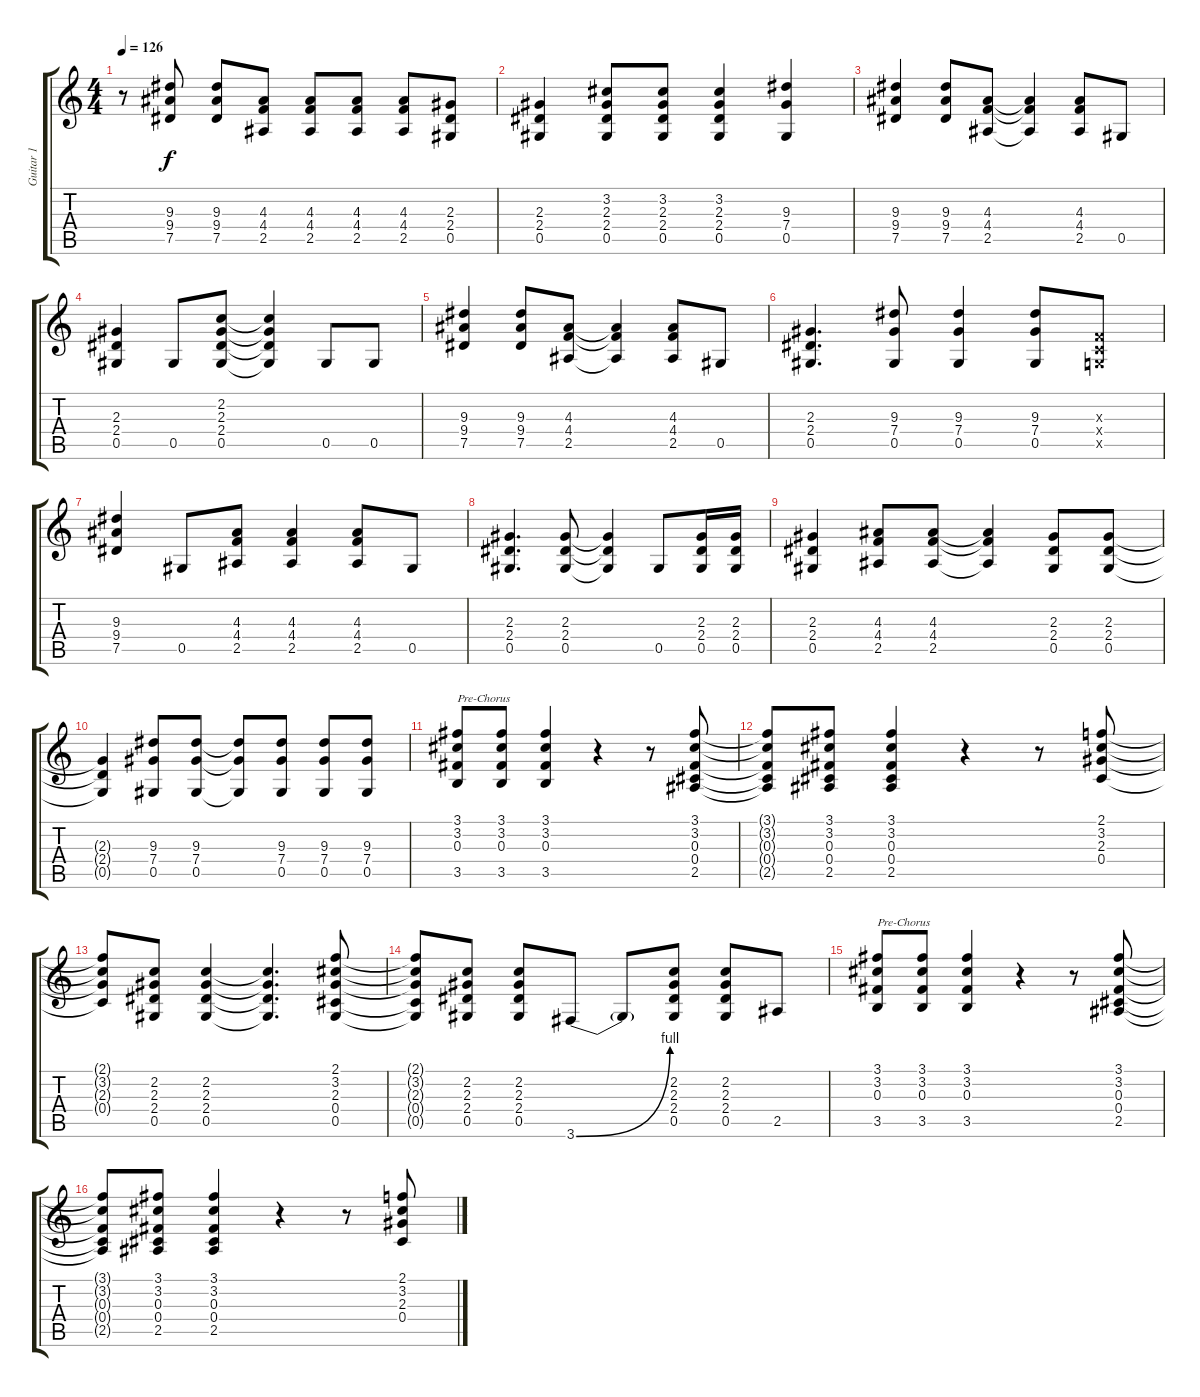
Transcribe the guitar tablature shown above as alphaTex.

\track ("Guitar 1" "Guitar 1") {instrument distortionguitar}
\staff {score tabs}
\tuning (Eb4 Bb3 Gb3 Db3 Ab2 Eb2) {hide}
\ts (4 4)
\tempo 126
\clef g2
\ks c
r.8{dy f} (9.3 9.4 7.5).8 (9.3 9.4 7.5).8 (4.3 4.4 2.5).8 (4.3 4.4 2.5).8 (4.3 4.4 2.5).8 (4.3 4.4 2.5).8 (2.3 2.4 0.5).8 |
(2.3 2.4 0.5).4 (3.2 2.3 2.4 0.5).8 (3.2 2.3 2.4 0.5).8 (3.2 2.3 2.4 0.5).4 (9.3 7.4 0.5).4 |
(9.3 9.4 7.5).4 (9.3 9.4 7.5).8 (4.3 4.4 2.5).8 (4.3{t} 4.4{t} 2.5{t}).4 (4.3 4.4 2.5).8 0.5.8 |
(2.3 2.4 0.5).4 0.5.8 (2.2 2.3 2.4 0.5).8 (2.2{t} 2.3{t} 2.4{t} 0.5{t}).4 0.5.8 0.5.8 |
(9.3 9.4 7.5).4 (9.3 9.4 7.5).8 (4.3 4.4 2.5).8 (4.3{t} 4.4{t} 2.5{t}).4 (4.3 4.4 2.5).8 0.5.8 |
(2.3 2.4 0.5).4{d} (9.3 7.4 0.5).8 (9.3 7.4 0.5).4 (9.3 7.4 0.5).8 (-1.3{x} -1.4{x} -1.5{x}).8 |
(9.3 9.4 7.5).4 0.5.8 (4.3 4.4 2.5).8 (4.3 4.4 2.5).4 (4.3 4.4 2.5).8 0.5.8 |
(2.3 2.4 0.5).4{d} (2.3 2.4 0.5).8 (2.3{t} 2.4{t} 0.5{t}).4 0.5.8 (2.3 2.4 0.5).16 (2.3 2.4 0.5).16 |
(2.3 2.4 0.5).4 (4.3 4.4 2.5).8 (4.3 4.4 2.5).8 (4.3{t} 4.4{t} 2.5{t}).4 (2.3 2.4 0.5).8 (2.3 2.4 0.5).8 |
(2.3{t} 2.4{t} 0.5{t}).4 (9.3 7.4 0.5).8 (9.3 7.4 0.5).8 (9.3{t} 7.4{t} 0.5{t}).8 (9.3 7.4 0.5).8 (9.3 7.4 0.5).8 (9.3 7.4 0.5).8 |
(3.1 3.2 0.3 3.5).8{txt "Pre-Chorus"} (3.1 3.2 0.3 3.5).8 (3.1 3.2 0.3 3.5).4 r.4 r.8 (3.1 3.2 0.3 0.4 2.5).8 |
(3.1{t} 3.2{t} 0.3{t} 0.4{t} 2.5{t}).8 (3.1 3.2 0.3 0.4 2.5).8 (3.1 3.2 0.3 0.4 2.5).4 r.4 r.8 (2.1 3.2 2.3 0.4).8 |
(2.1{t} 3.2{t} 2.3{t} 0.4{t}).8 (2.2 2.3 2.4 0.5).8 (2.2 2.3 2.4 0.5).4 (2.2{t} 2.3{t} 2.4{t} 0.5{t}).4{d} (2.1 3.2 2.3 0.4 0.5).8 |
(2.1{t} 3.2{t} 2.3{t} 0.4{t} 0.5{t}).8 (2.2 2.3 2.4 0.5).8 (2.2 2.3 2.4 0.5).8 3.6{be (bend 0 0 60 4)}.8 3.6{t}.8 (2.2 2.3 2.4 0.5).8 (2.2 2.3 2.4 0.5).8 2.5.8 |
(3.1 3.2 0.3 3.5).8{txt "Pre-Chorus"} (3.1 3.2 0.3 3.5).8 (3.1 3.2 0.3 3.5).4 r.4 r.8 (3.1 3.2 0.3 0.4 2.5).8 |
(3.1{t} 3.2{t} 0.3{t} 0.4{t} 2.5{t}).8 (3.1 3.2 0.3 0.4 2.5).8 (3.1 3.2 0.3 0.4 2.5).4 r.4 r.8 (2.1 3.2 2.3 0.4).8
